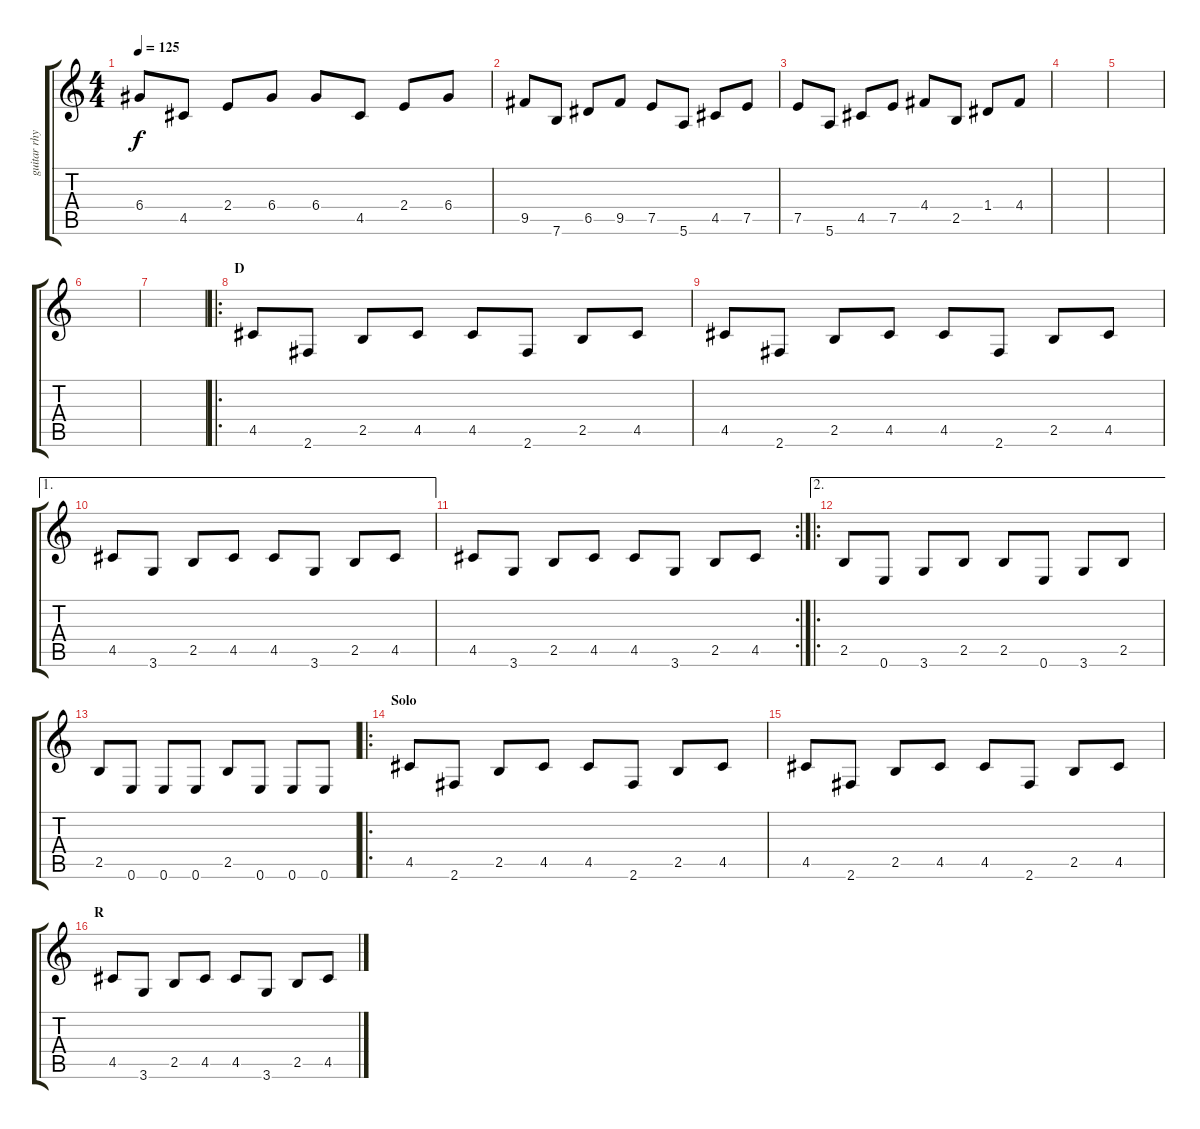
\track ("guitar rhym" "guitar rhy") {instrument overdrivenguitar}
\staff {score tabs}
\tuning (E4 B3 G3 D3 A2 E2) {hide}
\ts (4 4)
\tempo 125
\clef g2
\ks c
6.4.8{dy f} 4.5.8 2.4.8 6.4.8 6.4.8 4.5.8 2.4.8 6.4.8 |
9.5.8 7.6.8 6.5.8 9.5.8 7.5.8 5.6.8 4.5.8 7.5.8 |
7.5.8 5.6.8 4.5.8 7.5.8 4.4.8 2.5.8 1.4.8 4.4.8 |
|
|
|
|
\ro
\section ("" "D")
4.5.8{instrument overdrivenguitar} 2.6.8 2.5.8 4.5.8 4.5.8 2.6.8 2.5.8 4.5.8 |
4.5.8 2.6.8 2.5.8 4.5.8 4.5.8 2.6.8 2.5.8 4.5.8 |
\ae 1
4.5.8 3.6.8 2.5.8 4.5.8 4.5.8 3.6.8 2.5.8 4.5.8 |
\rc 2
4.5.8 3.6.8 2.5.8 4.5.8 4.5.8 3.6.8 2.5.8 4.5.8 |
\ae 2
\ro
2.5.8 0.6.8 3.6.8 2.5.8 2.5.8 0.6.8 3.6.8 2.5.8 |
2.5.8 0.6.8 0.6.8 0.6.8 2.5.8 0.6.8 0.6.8 0.6.8 |
\ro
\section ("" "Solo")
4.5.8 2.6.8 2.5.8 4.5.8 4.5.8 2.6.8 2.5.8 4.5.8 |
4.5.8 2.6.8 2.5.8 4.5.8 4.5.8 2.6.8 2.5.8 4.5.8 |
\section ("" "R")
4.5.8 3.6.8 2.5.8 4.5.8 4.5.8 3.6.8 2.5.8 4.5.8
